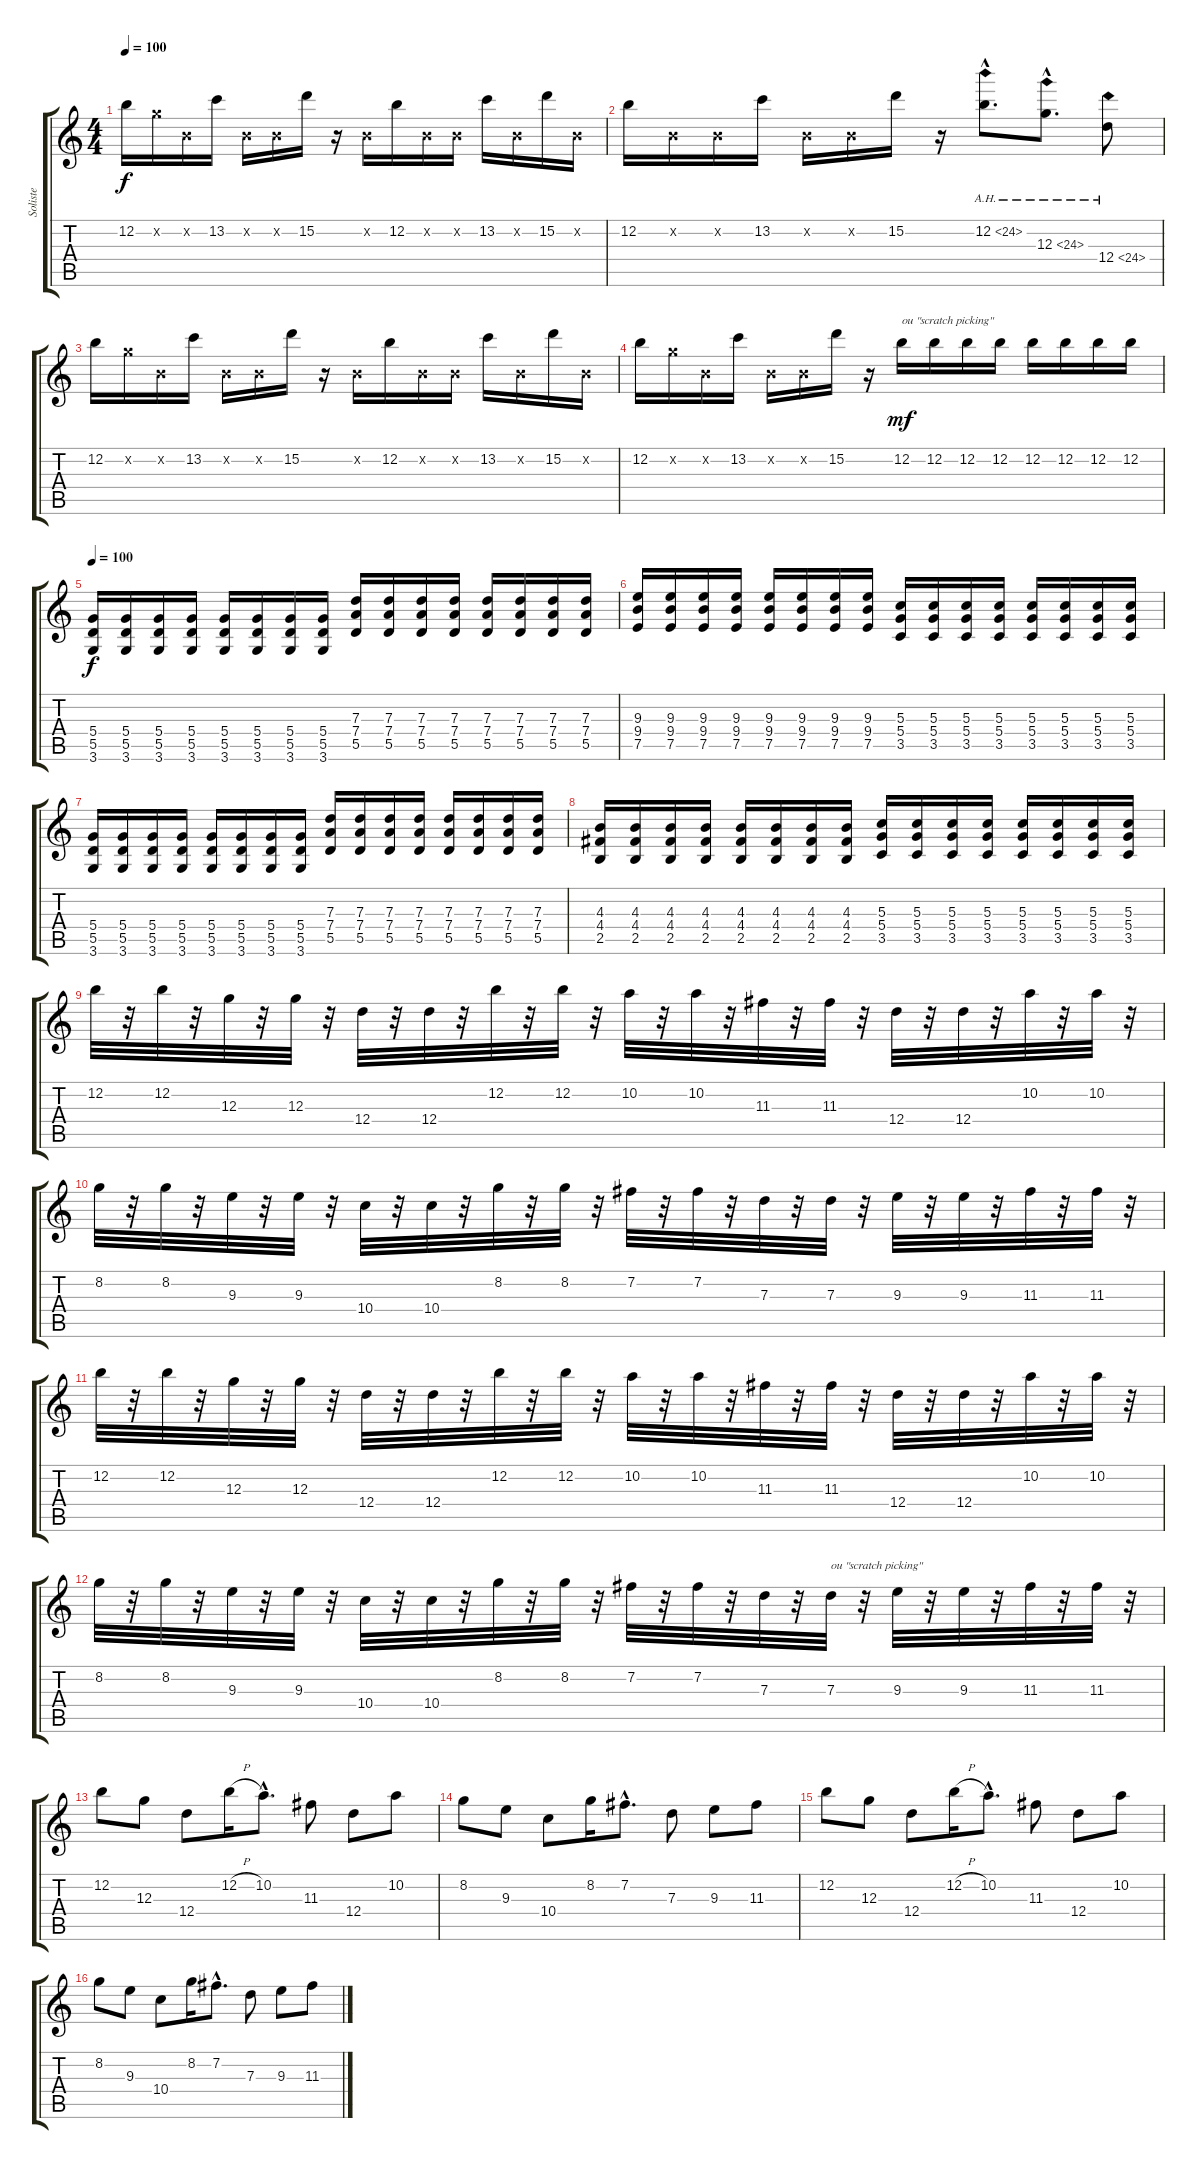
\track ("Soliste" "Soliste") {instrument distortionguitar}
\staff {score tabs}
\tuning (E4 B3 G3 D3 A2 E2) {hide}
\ts (4 4)
\tempo 100
\clef g2
\ks c
12.2.16{dy f volume 10} 8.2{x}.16 0.2{x}.16 13.2.16 0.2{x}.16 0.2{x}.16 15.2.16 r.16 0.2{x}.16 12.2.16 0.2{x}.16 0.2{x}.16 13.2.16 0.2{x}.16 15.2.16 0.2{x}.16 |
12.2.16{volume 12} 0.2{x}.16 0.2{x}.16 13.2.16 0.2{x}.16 0.2{x}.16 15.2.16 r.16 12.2{ah 12 hac}.8{d} 12.3{ah 12 hac}.8{d} 12.4{ah 12}.8 |
12.2.16{volume 13} 8.2{x}.16 0.2{x}.16 13.2.16 0.2{x}.16 0.2{x}.16 15.2.16 r.16 0.2{x}.16 12.2.16 0.2{x}.16 0.2{x}.16 13.2.16 0.2{x}.16 15.2.16 0.2{x}.16 |
12.2.16 8.2{x}.16 0.2{x}.16 13.2.16 0.2{x}.16 0.2{x}.16 15.2.16 r.16 12.2.16{txt "ou \"scratch picking\"" dy mf} 12.2.16 12.2.16 12.2.16 12.2.16 12.2.16 12.2.16 12.2.16 |
\tempo 100
(5.4 5.5 3.6).16{dy f} (5.4 5.5 3.6).16 (5.4 5.5 3.6).16 (5.4 5.5 3.6).16 (5.4 5.5 3.6).16 (5.4 5.5 3.6).16 (5.4 5.5 3.6).16 (5.4 5.5 3.6).16 (7.3 7.4 5.5).16 (7.3 7.4 5.5).16 (7.3 7.4 5.5).16 (7.3 7.4 5.5).16 (7.3 7.4 5.5).16 (7.3 7.4 5.5).16 (7.3 7.4 5.5).16 (7.3 7.4 5.5).16 |
(9.3 9.4 7.5).16 (9.3 9.4 7.5).16 (9.3 9.4 7.5).16 (9.3 9.4 7.5).16 (9.3 9.4 7.5).16 (9.3 9.4 7.5).16 (9.3 9.4 7.5).16 (9.3 9.4 7.5).16 (5.3 5.4 3.5).16 (5.3 5.4 3.5).16 (5.3 5.4 3.5).16 (5.3 5.4 3.5).16 (5.3 5.4 3.5).16 (5.3 5.4 3.5).16 (5.3 5.4 3.5).16 (5.3 5.4 3.5).16 |
(5.4 5.5 3.6).16 (5.4 5.5 3.6).16 (5.4 5.5 3.6).16 (5.4 5.5 3.6).16 (5.4 5.5 3.6).16 (5.4 5.5 3.6).16 (5.4 5.5 3.6).16 (5.4 5.5 3.6).16 (7.3 7.4 5.5).16 (7.3 7.4 5.5).16 (7.3 7.4 5.5).16 (7.3 7.4 5.5).16 (7.3 7.4 5.5).16 (7.3 7.4 5.5).16 (7.3 7.4 5.5).16 (7.3 7.4 5.5).16 |
(4.3 4.4 2.5).16 (4.3 4.4 2.5).16 (4.3 4.4 2.5).16 (4.3 4.4 2.5).16 (4.3 4.4 2.5).16 (4.3 4.4 2.5).16 (4.3 4.4 2.5).16 (4.3 4.4 2.5).16 (5.3 5.4 3.5).16 (5.3 5.4 3.5).16 (5.3 5.4 3.5).16 (5.3 5.4 3.5).16 (5.3 5.4 3.5).16 (5.3 5.4 3.5).16 (5.3 5.4 3.5).16 (5.3 5.4 3.5).16 |
12.2.32{instrument overdrivenguitar} r.32 12.2.32 r.32 12.3.32 r.32 12.3.32 r.32 12.4.32 r.32 12.4.32 r.32 12.2.32 r.32 12.2.32 r.32 10.2.32 r.32 10.2.32 r.32 11.3.32 r.32 11.3.32 r.32 12.4.32 r.32 12.4.32 r.32 10.2.32 r.32 10.2.32 r.32 |
8.2.32 r.32 8.2.32 r.32 9.3.32 r.32 9.3.32 r.32 10.4.32 r.32 10.4.32 r.32 8.2.32 r.32 8.2.32 r.32 7.2.32 r.32 7.2.32 r.32 7.3.32 r.32 7.3.32 r.32 9.3.32 r.32 9.3.32 r.32 11.3.32 r.32 11.3.32 r.32 |
12.2.32{instrument overdrivenguitar} r.32 12.2.32 r.32 12.3.32 r.32 12.3.32 r.32 12.4.32 r.32 12.4.32 r.32 12.2.32 r.32 12.2.32 r.32 10.2.32 r.32 10.2.32 r.32 11.3.32 r.32 11.3.32 r.32 12.4.32 r.32 12.4.32 r.32 10.2.32 r.32 10.2.32 r.32 |
8.2.32 r.32 8.2.32 r.32 9.3.32 r.32 9.3.32 r.32 10.4.32 r.32 10.4.32 r.32 8.2.32 r.32 8.2.32 r.32 7.2.32 r.32 7.2.32 r.32 7.3.32 r.32 7.3.32{txt "ou \"scratch picking\""} r.32 9.3.32 r.32 9.3.32 r.32 11.3.32 r.32 11.3.32 r.32 |
12.2.8{instrument distortionguitar} 12.3.8 12.4.8 12.2{h}.16 10.2{hac}.8{d} 11.3.8 12.4.8 10.2.8 |
8.2.8 9.3.8 10.4.8 8.2.16 7.2{hac}.8{d} 7.3.8 9.3.8 11.3.8 |
12.2.8 12.3.8 12.4.8 12.2{h}.16 10.2{hac}.8{d} 11.3.8 12.4.8 10.2.8 |
8.2.8 9.3.8 10.4.8 8.2.16 7.2{hac}.8{d} 7.3.8 9.3.8 11.3.8
